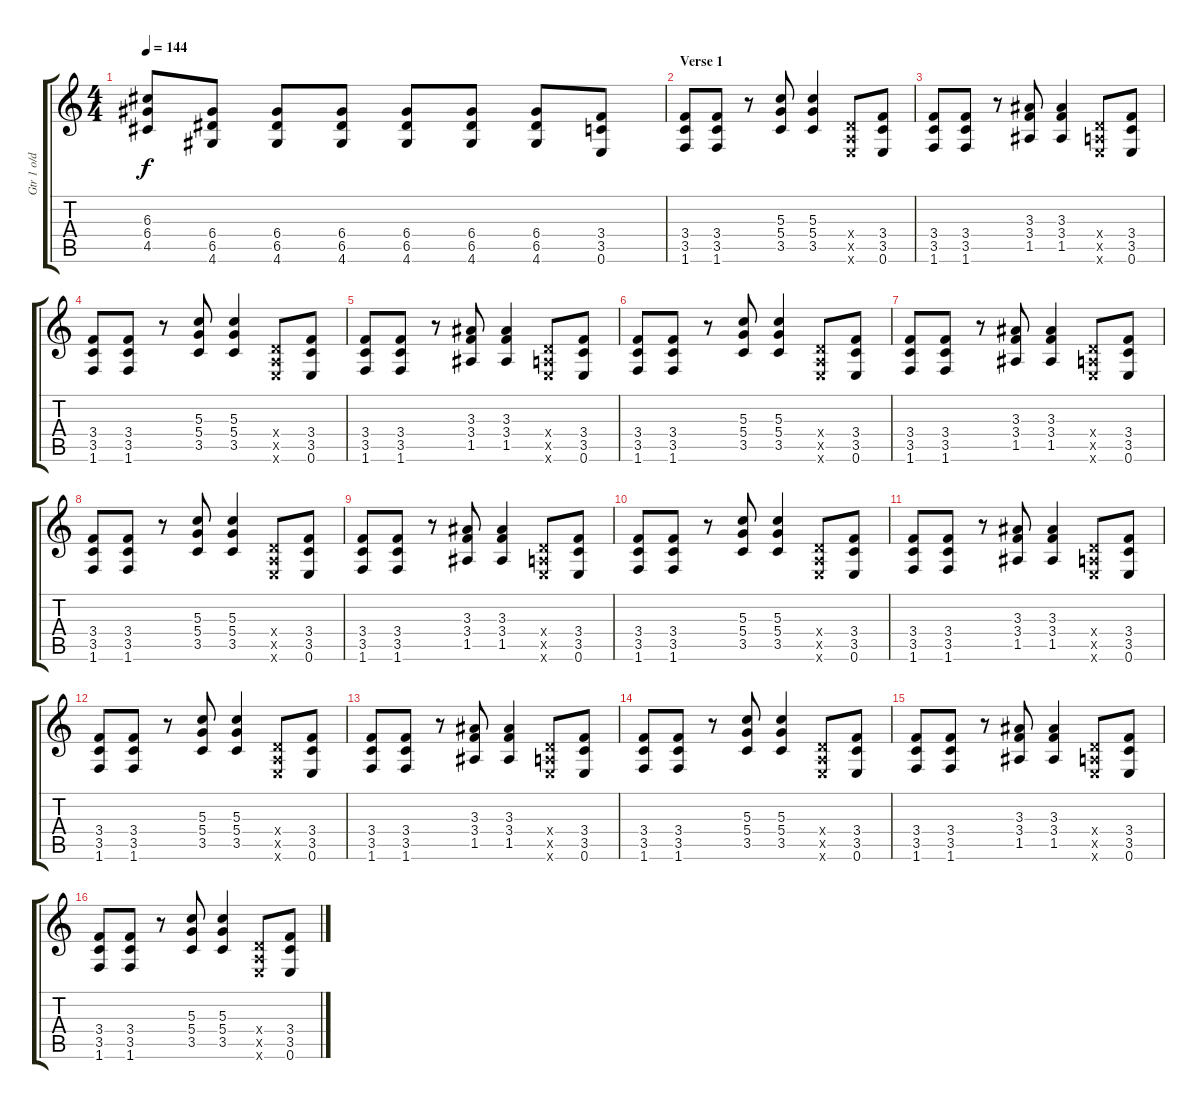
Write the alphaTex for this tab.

\track ("Gtr 1 o/d" "Gtr 1 o/d") {instrument overdrivenguitar}
\staff {score tabs}
\tuning (E4 B3 G3 D3 A2 E2) {hide}
\ts (4 4)
\tempo 144
\clef g2
\ks c
(6.3 6.4 4.5).8{dy f} (6.4 6.5 4.6).8 (6.4 6.5 4.6).8 (6.4 6.5 4.6).8 (6.4 6.5 4.6).8 (6.4 6.5 4.6).8 (6.4 6.5 4.6).8 (3.4 3.5 0.6).8 |
\section ("" "Verse 1")
(3.4 3.5 1.6).8 (3.4 3.5 1.6).8 r.8 (5.3 5.4 3.5).8 (5.3 5.4 3.5).4 (0.4{x} 0.5{x} 0.6{x}).8 (3.4 3.5 0.6).8 |
(3.4 3.5 1.6).8 (3.4 3.5 1.6).8 r.8 (3.3 3.4 1.5).8 (3.3 3.4 1.5).4 (0.4{x} 0.5{x} 0.6{x}).8 (3.4 3.5 0.6).8 |
(3.4 3.5 1.6).8 (3.4 3.5 1.6).8 r.8 (5.3 5.4 3.5).8 (5.3 5.4 3.5).4 (0.4{x} 0.5{x} 0.6{x}).8 (3.4 3.5 0.6).8 |
(3.4 3.5 1.6).8 (3.4 3.5 1.6).8 r.8 (3.3 3.4 1.5).8 (3.3 3.4 1.5).4 (0.4{x} 0.5{x} 0.6{x}).8 (3.4 3.5 0.6).8 |
(3.4 3.5 1.6).8 (3.4 3.5 1.6).8 r.8 (5.3 5.4 3.5).8 (5.3 5.4 3.5).4 (0.4{x} 0.5{x} 0.6{x}).8 (3.4 3.5 0.6).8 |
(3.4 3.5 1.6).8 (3.4 3.5 1.6).8 r.8 (3.3 3.4 1.5).8 (3.3 3.4 1.5).4 (0.4{x} 0.5{x} 0.6{x}).8 (3.4 3.5 0.6).8 |
(3.4 3.5 1.6).8 (3.4 3.5 1.6).8 r.8 (5.3 5.4 3.5).8 (5.3 5.4 3.5).4 (0.4{x} 0.5{x} 0.6{x}).8 (3.4 3.5 0.6).8 |
(3.4 3.5 1.6).8 (3.4 3.5 1.6).8 r.8 (3.3 3.4 1.5).8 (3.3 3.4 1.5).4 (0.4{x} 0.5{x} 0.6{x}).8 (3.4 3.5 0.6).8 |
(3.4 3.5 1.6).8 (3.4 3.5 1.6).8 r.8 (5.3 5.4 3.5).8 (5.3 5.4 3.5).4 (0.4{x} 0.5{x} 0.6{x}).8 (3.4 3.5 0.6).8 |
(3.4 3.5 1.6).8 (3.4 3.5 1.6).8 r.8 (3.3 3.4 1.5).8 (3.3 3.4 1.5).4 (0.4{x} 0.5{x} 0.6{x}).8 (3.4 3.5 0.6).8 |
(3.4 3.5 1.6).8 (3.4 3.5 1.6).8 r.8 (5.3 5.4 3.5).8 (5.3 5.4 3.5).4 (0.4{x} 0.5{x} 0.6{x}).8 (3.4 3.5 0.6).8 |
(3.4 3.5 1.6).8 (3.4 3.5 1.6).8 r.8 (3.3 3.4 1.5).8 (3.3 3.4 1.5).4 (0.4{x} 0.5{x} 0.6{x}).8 (3.4 3.5 0.6).8 |
(3.4 3.5 1.6).8 (3.4 3.5 1.6).8 r.8 (5.3 5.4 3.5).8 (5.3 5.4 3.5).4 (0.4{x} 0.5{x} 0.6{x}).8 (3.4 3.5 0.6).8 |
(3.4 3.5 1.6).8 (3.4 3.5 1.6).8 r.8 (3.3 3.4 1.5).8 (3.3 3.4 1.5).4 (0.4{x} 0.5{x} 0.6{x}).8 (3.4 3.5 0.6).8 |
(3.4 3.5 1.6).8 (3.4 3.5 1.6).8 r.8 (5.3 5.4 3.5).8 (5.3 5.4 3.5).4 (0.4{x} 0.5{x} 0.6{x}).8 (3.4 3.5 0.6).8
